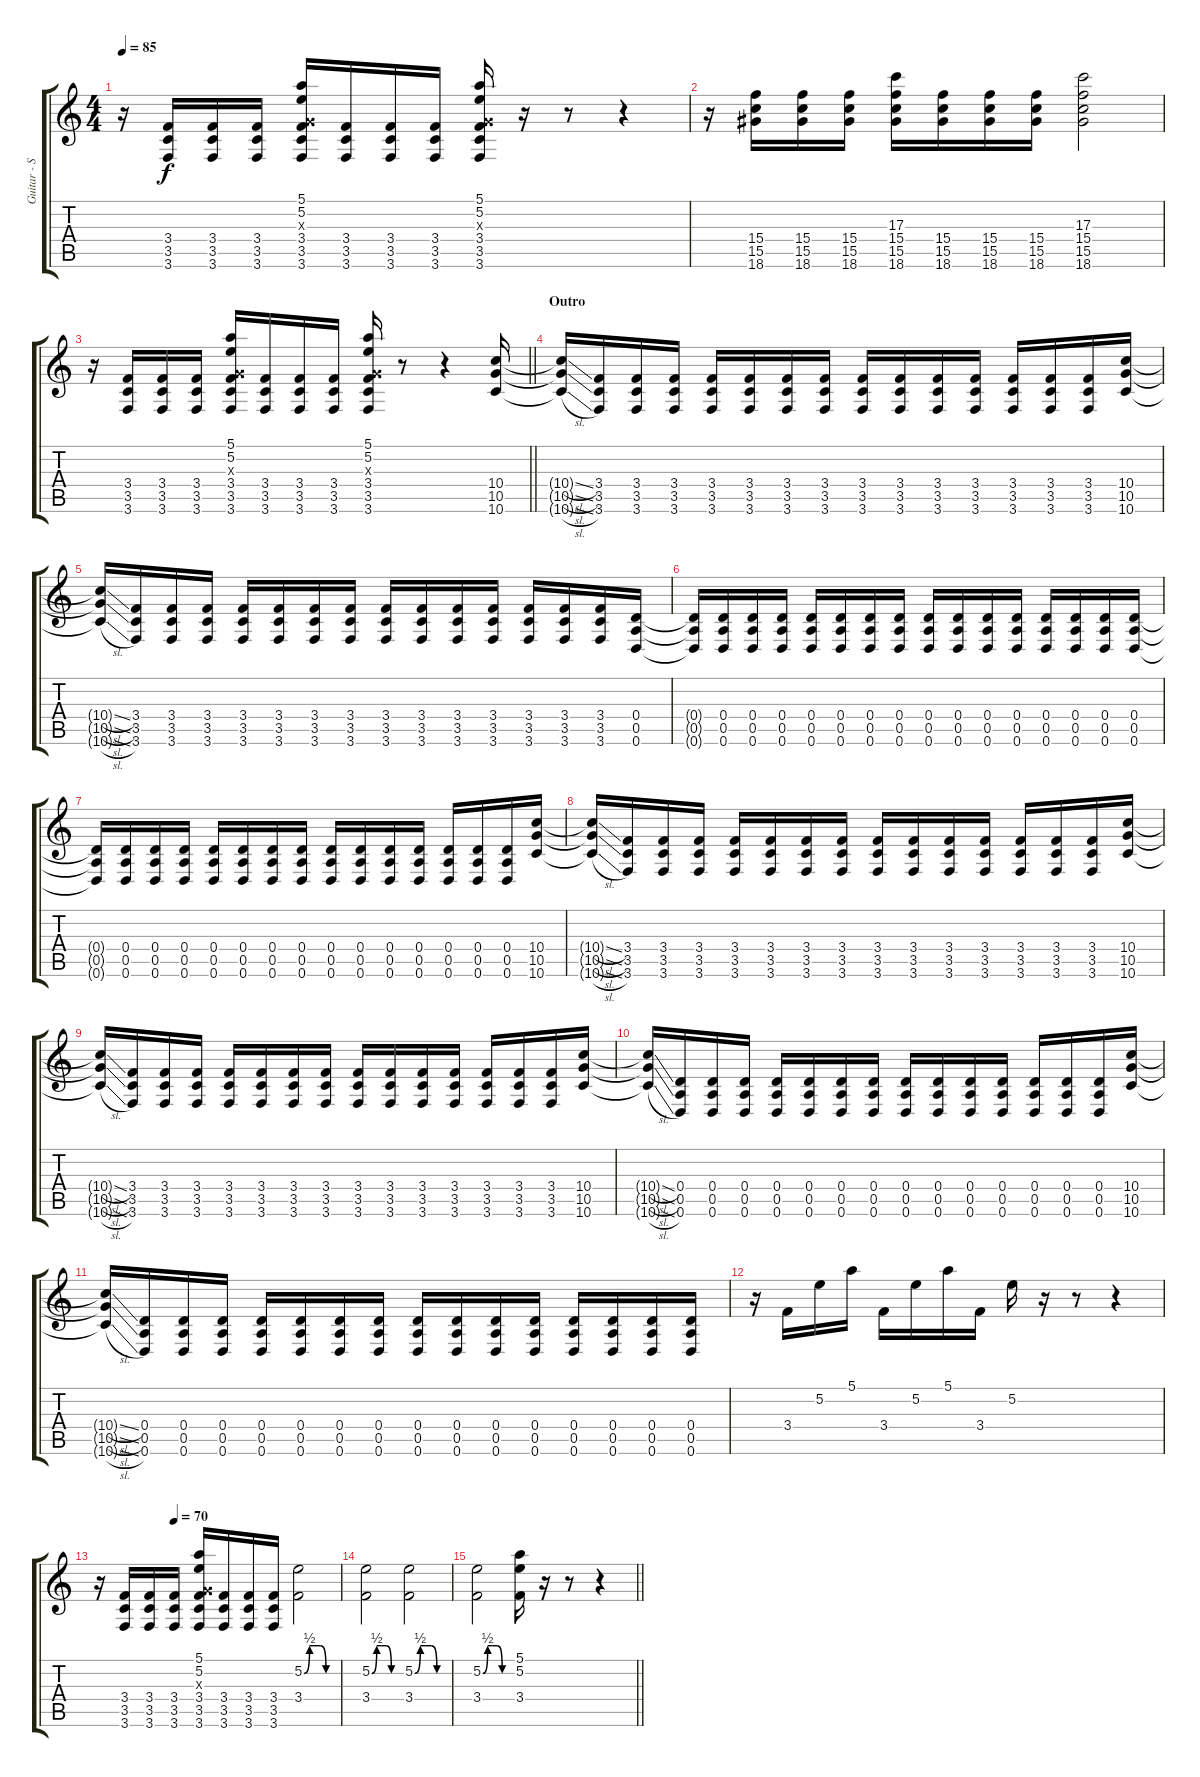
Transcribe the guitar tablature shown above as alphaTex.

\track ("Guitar - Simon Neil" "Guitar - S") {instrument electricguitarclean}
\staff {score tabs}
\tuning (E4 B3 G3 D3 A2 D2) {hide}
\ts (4 4)
\tempo 85
\clef g2
\ks c
r.16{dy f} (3.4 3.5 3.6).16 (3.4 3.5 3.6).16 (3.4 3.5 3.6).16 (5.1 5.2 0.3{x} 3.4 3.5 3.6).16 (3.4 3.5 3.6).16 (3.4 3.5 3.6).16 (3.4 3.5 3.6).16 (5.1 5.2 0.3{x} 3.4 3.5 3.6).16 r.16 r.8 r.4 |
r.16 (15.4 15.5 18.6).16 (15.4 15.5 18.6).16 (15.4 15.5 18.6).16 (17.3 15.4 15.5 18.6).16 (15.4 15.5 18.6).16 (15.4 15.5 18.6).16 (15.4 15.5 18.6).16 (17.3 15.4 15.5 18.6).2 |
\barLineRight lightlight
r.16 (3.4 3.5 3.6).16 (3.4 3.5 3.6).16 (3.4 3.5 3.6).16 (5.1 5.2 0.3{x} 3.4 3.5 3.6).16 (3.4 3.5 3.6).16 (3.4 3.5 3.6).16 (3.4 3.5 3.6).16 (5.1 5.2 0.3{x} 3.4 3.5 3.6).16 r.8 r.4 (10.4 10.5 10.6).16 |
\section ("" "Outro")
(10.4{sl t} 10.5{sl t} 10.6{sl t}).16 (3.4 3.5 3.6).16 (3.4 3.5 3.6).16 (3.4 3.5 3.6).16 (3.4 3.5 3.6).16 (3.4 3.5 3.6).16 (3.4 3.5 3.6).16 (3.4 3.5 3.6).16 (3.4 3.5 3.6).16 (3.4 3.5 3.6).16 (3.4 3.5 3.6).16 (3.4 3.5 3.6).16 (3.4 3.5 3.6).16 (3.4 3.5 3.6).16 (3.4 3.5 3.6).16 (10.4 10.5 10.6).16 |
(10.4{sl t} 10.5{sl t} 10.6{sl t}).16 (3.4 3.5 3.6).16 (3.4 3.5 3.6).16 (3.4 3.5 3.6).16 (3.4 3.5 3.6).16 (3.4 3.5 3.6).16 (3.4 3.5 3.6).16 (3.4 3.5 3.6).16 (3.4 3.5 3.6).16 (3.4 3.5 3.6).16 (3.4 3.5 3.6).16 (3.4 3.5 3.6).16 (3.4 3.5 3.6).16 (3.4 3.5 3.6).16 (3.4 3.5 3.6).16 (0.4 0.5 0.6).16 |
(0.4{t} 0.5{t} 0.6{t}).16 (0.4 0.5 0.6).16 (0.4 0.5 0.6).16 (0.4 0.5 0.6).16 (0.4 0.5 0.6).16 (0.4 0.5 0.6).16 (0.4 0.5 0.6).16 (0.4 0.5 0.6).16 (0.4 0.5 0.6).16 (0.4 0.5 0.6).16 (0.4 0.5 0.6).16 (0.4 0.5 0.6).16 (0.4 0.5 0.6).16 (0.4 0.5 0.6).16 (0.4 0.5 0.6).16 (0.4 0.5 0.6).16 |
(0.4{t} 0.5{t} 0.6{t}).16 (0.4 0.5 0.6).16 (0.4 0.5 0.6).16 (0.4 0.5 0.6).16 (0.4 0.5 0.6).16 (0.4 0.5 0.6).16 (0.4 0.5 0.6).16 (0.4 0.5 0.6).16 (0.4 0.5 0.6).16 (0.4 0.5 0.6).16 (0.4 0.5 0.6).16 (0.4 0.5 0.6).16 (0.4 0.5 0.6).16 (0.4 0.5 0.6).16 (0.4 0.5 0.6).16 (10.4 10.5 10.6).16 |
(10.4{sl t} 10.5{sl t} 10.6{sl t}).16 (3.4 3.5 3.6).16 (3.4 3.5 3.6).16 (3.4 3.5 3.6).16 (3.4 3.5 3.6).16 (3.4 3.5 3.6).16 (3.4 3.5 3.6).16 (3.4 3.5 3.6).16 (3.4 3.5 3.6).16 (3.4 3.5 3.6).16 (3.4 3.5 3.6).16 (3.4 3.5 3.6).16 (3.4 3.5 3.6).16 (3.4 3.5 3.6).16 (3.4 3.5 3.6).16 (10.4 10.5 10.6).16 |
(10.4{sl t} 10.5{sl t} 10.6{sl t}).16 (3.4 3.5 3.6).16 (3.4 3.5 3.6).16 (3.4 3.5 3.6).16 (3.4 3.5 3.6).16 (3.4 3.5 3.6).16 (3.4 3.5 3.6).16 (3.4 3.5 3.6).16 (3.4 3.5 3.6).16 (3.4 3.5 3.6).16 (3.4 3.5 3.6).16 (3.4 3.5 3.6).16 (3.4 3.5 3.6).16 (3.4 3.5 3.6).16 (3.4 3.5 3.6).16 (10.4 10.5 10.6).16 |
(10.4{sl t} 10.5{sl t} 10.6{sl t}).16 (0.4 0.5 0.6).16 (0.4 0.5 0.6).16 (0.4 0.5 0.6).16 (0.4 0.5 0.6).16 (0.4 0.5 0.6).16 (0.4 0.5 0.6).16 (0.4 0.5 0.6).16 (0.4 0.5 0.6).16 (0.4 0.5 0.6).16 (0.4 0.5 0.6).16 (0.4 0.5 0.6).16 (0.4 0.5 0.6).16 (0.4 0.5 0.6).16 (0.4 0.5 0.6).16 (10.4 10.5 10.6).16 |
(10.4{sl t} 10.5{sl t} 10.6{sl t}).16 (0.4 0.5 0.6).16 (0.4 0.5 0.6).16 (0.4 0.5 0.6).16 (0.4 0.5 0.6).16 (0.4 0.5 0.6).16 (0.4 0.5 0.6).16 (0.4 0.5 0.6).16 (0.4 0.5 0.6).16 (0.4 0.5 0.6).16 (0.4 0.5 0.6).16 (0.4 0.5 0.6).16 (0.4 0.5 0.6).16 (0.4 0.5 0.6).16 (0.4 0.5 0.6).16 (0.4 0.5 0.6).16 |
r.16 3.4.16 5.2.16 5.1.16 3.4.16 5.2.16 5.1.16 3.4.16 5.2.16 r.16 r.8 r.4 |
\tempo (70 0.3125)
r.16 (3.4 3.5 3.6).16 (3.4 3.5 3.6).16 (3.4 3.5 3.6).16 (5.1 5.2 0.3{x} 3.4 3.5 3.6).16 (3.4 3.5 3.6).16 (3.4 3.5 3.6).16 (3.4 3.5 3.6).16 (5.2{be (custom 0 0 10 2 20 2 30 2 40 0 60 0)} 3.4).2 |
(5.2{be (custom 0 0 10 2 20 2 30 2 40 0 60 0)} 3.4).2 (5.2{be (custom 0 0 10 2 20 2 30 2 40 0 60 0)} 3.4).2 |
\barLineRight lightlight
(5.2{be (custom 0 0 10 2 20 2 30 2 40 0 60 0)} 3.4).2 (5.1 5.2 3.4).16 r.16 r.8 r.4
